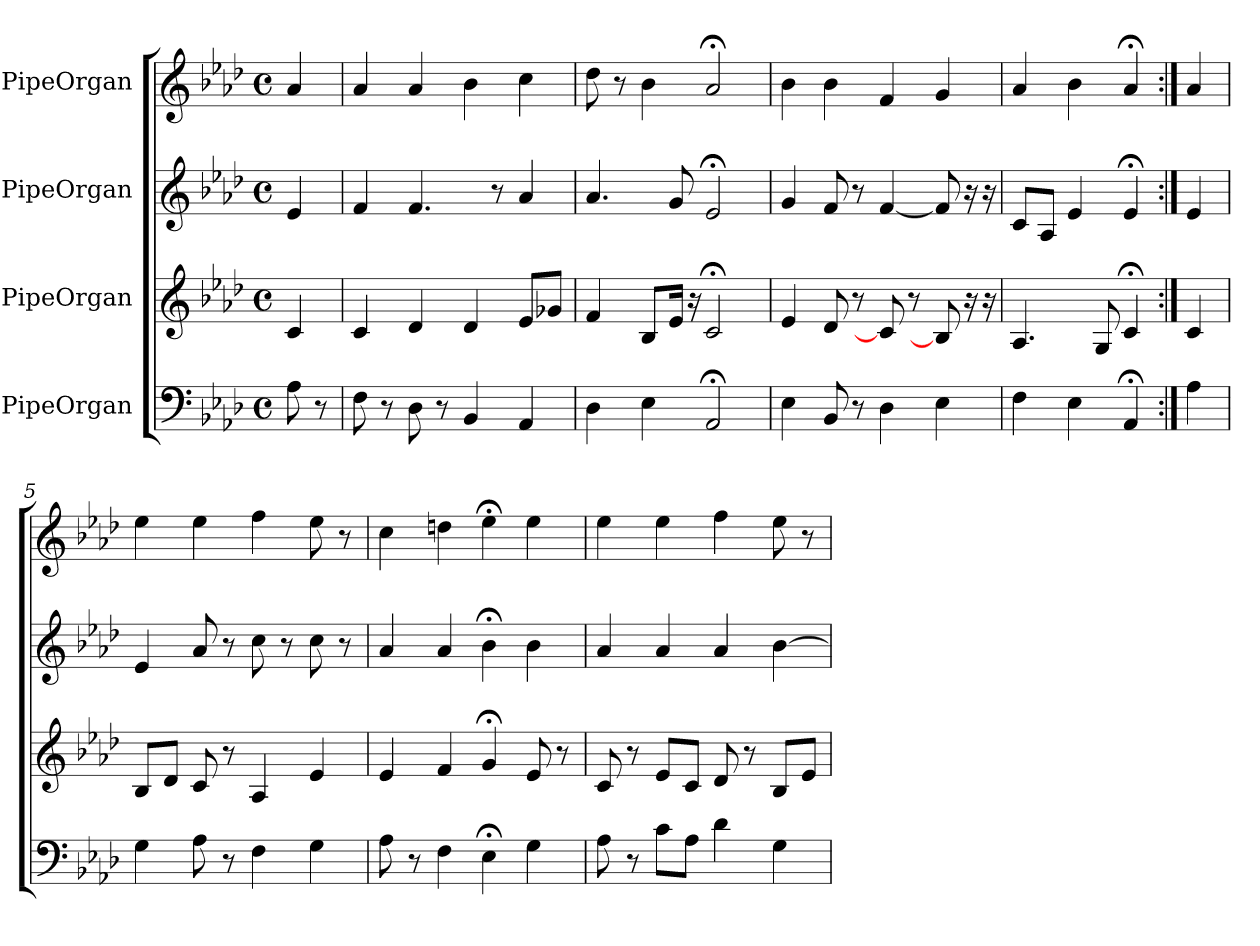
**kern	**kern	**kern	**kern
*part4	*part3	*part2	*part1
*staff4	*staff3	*staff2	*staff1
*I"PipeOrgan	*I"PipeOrgan	*I"PipeOrgan	*I"PipeOrgan
*k[b-e-a-d-]	*k[b-e-a-d-]	*k[b-e-a-d-]	*k[b-e-a-d-]
*A-:	*A-:	*A-:	*A-:
*M4/4	*M4/4	*M4/4	*M4/4
*met(c)	*met(c)	*met(c)	*met(c)
*MM60	*MM60	*MM60	*MM60
=	=	=	=
8A-	4c	4e-	4a-
8r	.	.	.
=1	=1	=1	=1
8F	4c	4f	4a-
8r	.	.	.
8D-	4d-	4.f	4a-
8r	.	.	.
4BB-	4d-	.	4b-
.	.	8r	.
4AA-	8e-L	4a-	4cc
.	8g-XJ	.	.
=2	=2	=2	=2
4D-	4f	4.a-	8dd-
.	.	.	8r
4E-	8B-L	.	4b-
.	16e-Jk	8g	.
.	16r	.	.
2AA-;<	2c;<	2e-;<	2a-;<
=3	=3	=3	=3
4E-	4e-	4g	4b-
8BB-	8d-	8f	4b-
8r	8r	8r	.
4D-	8c]	[4f	4f
.	8r	.	.
4E-	8B-]	8f]	4g
.	16r	16r	.
.	16r	16r	.
=4	=4	=4	=4
4F	4.A-	8cL	4a-
.	.	8A-J	.
4E-	.	4e-	4b-
.	8G	.	.
4AA-;<	4c;<	4e-;<	4a-;<
=:|!	=:|!	=:|!	=:|!
4A-	4c	4e-	4a-
=5	=5	=5	=5
4G	8B-L	4e-	4ee-
.	8d-J	.	.
8A-	8c	8a-	4ee-
8r	8r	8r	.
4F	4A-	8cc	4ff
.	.	8r	.
4G	4e-	8cc	8ee-
.	.	8r	8r
=6	=6	=6	=6
8A-	4e-	4a-	4cc
8r	.	.	.
4F	4f	4a-	4ddn
4E-;<	4g;<	4b-;<	4ee-;<
4G	8e-	4b-	4ee-
.	8r	.	.
=7	=7	=7	=7
8A-	8c	4a-	4ee-
8r	8r	.	.
8cL	8e-L	4a-	4ee-
8A-J	8cJ	.	.
4d-	8d-	4a-	4ff
.	8r	.	.
4G	8B-L	[4b-	8ee-
.	8e-J	.	8r
=	=	=	=
*-	*-	*-	*-
